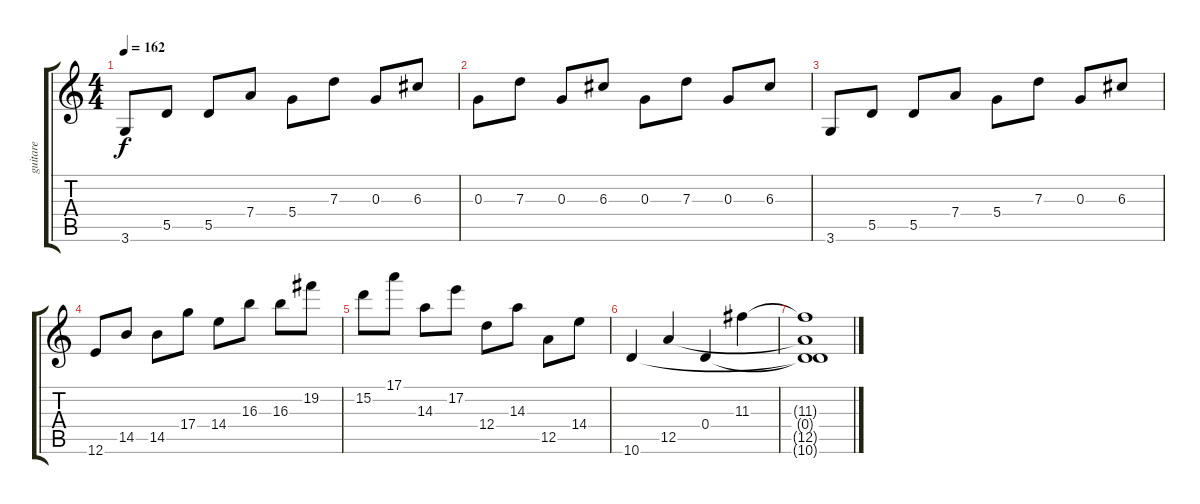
\track ("guitare" "guitare") {instrument electricguitarjazz}
\staff {score tabs}
\tuning (E4 B3 G3 D3 A2 E2) {hide}
\ts (4 4)
\tempo 162
\clef g2
\ks c
3.6.8{dy f} 5.5.8 5.5.8 7.4.8 5.4.8 7.3.8 0.3.8 6.3.8 |
0.3.8 7.3.8 0.3.8 6.3.8 0.3.8 7.3.8 0.3.8 6.3.8 |
3.6.8 5.5.8 5.5.8 7.4.8 5.4.8 7.3.8 0.3.8 6.3.8 |
12.6.8 14.5.8 14.5.8 17.4.8 14.4.8 16.3.8 16.3.8 19.2.8 |
15.2.8 17.1.8 14.3.8 17.2.8 12.4.8 14.3.8 12.5.8 14.4.8 |
10.6.4 12.5.4 0.4.4 11.3.4 |
(11.3{t} 0.4{t} 12.5{t} 10.6{t}).1
